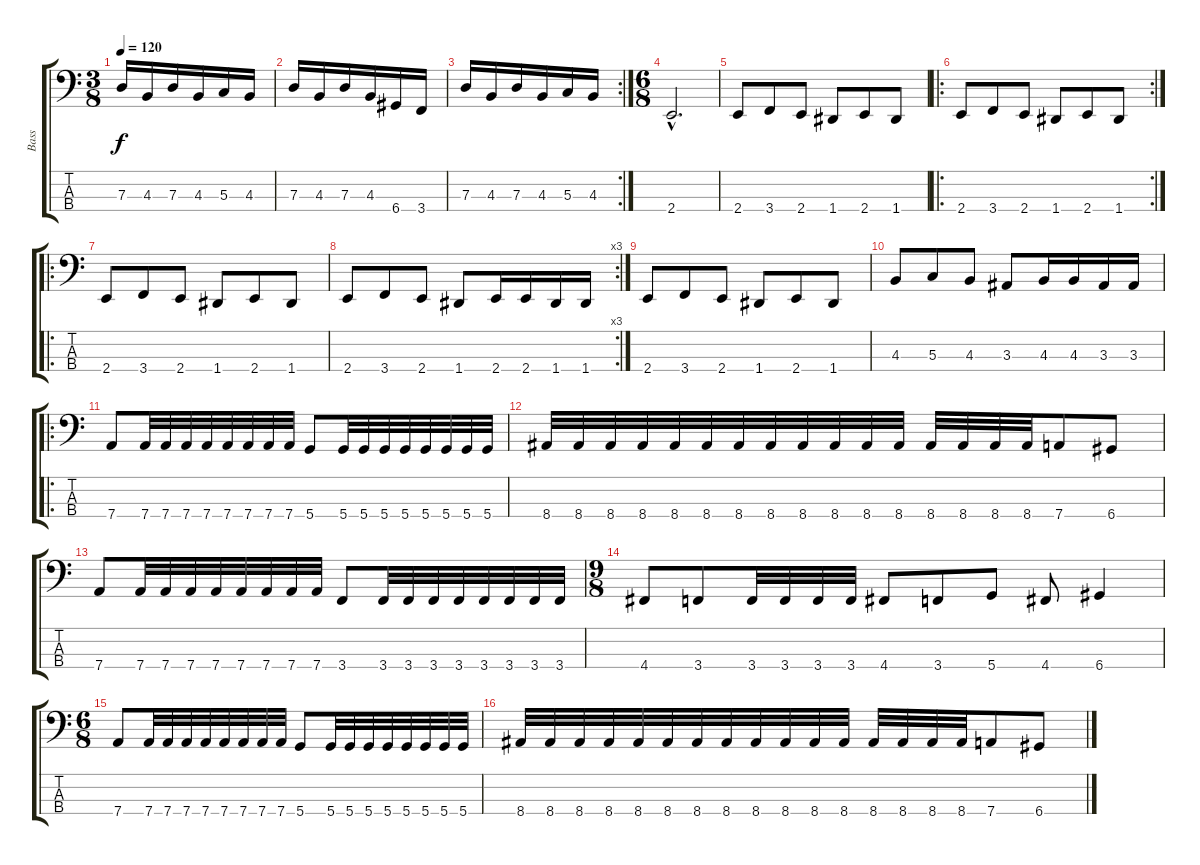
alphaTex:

\track ("Bass" "Bass") {instrument electricbassfinger}
\staff {score tabs}
\tuning (F2 C2 G1 D1) {hide}
\ts (3 8)
\tempo 120
\clef f4
\ks c
7.3.16{dy f} 4.3.16 7.3.16 4.3.16 5.3.16 4.3.16 |
7.3.16 4.3.16 7.3.16 4.3.16 6.4.16 3.4.16 |
\rc 2
7.3.16 4.3.16 7.3.16 4.3.16 5.3.16 4.3.16 |
\ts (6 8)
2.4{hac}.2{d} |
2.4.8 3.4.8 2.4.8 1.4.8 2.4.8 1.4.8 |
\ro
\rc 2
2.4.8 3.4.8 2.4.8 1.4.8 2.4.8 1.4.8 |
\ro
2.4.8 3.4.8 2.4.8 1.4.8 2.4.8 1.4.8 |
\rc 3
2.4.8 3.4.8 2.4.8 1.4.8 2.4.16 2.4.16 1.4.16 1.4.16 |
2.4.8 3.4.8 2.4.8 1.4.8 2.4.8 1.4.8 |
4.3.8 5.3.8 4.3.8 3.3.8 4.3.16 4.3.16 3.3.16 3.3.16 |
\ro
7.4.8 7.4.32 7.4.32 7.4.32 7.4.32 7.4.32 7.4.32 7.4.32 7.4.32 5.4.8 5.4.32 5.4.32 5.4.32 5.4.32 5.4.32 5.4.32 5.4.32 5.4.32 |
8.4.32 8.4.32 8.4.32 8.4.32 8.4.32 8.4.32 8.4.32 8.4.32 8.4.32 8.4.32 8.4.32 8.4.32 8.4.32 8.4.32 8.4.32 8.4.32 7.4.8 6.4.8 |
7.4.8 7.4.32 7.4.32 7.4.32 7.4.32 7.4.32 7.4.32 7.4.32 7.4.32 3.4.8 3.4.32 3.4.32 3.4.32 3.4.32 3.4.32 3.4.32 3.4.32 3.4.32 |
\ts (9 8)
4.4.8 3.4.8 3.4.32 3.4.32 3.4.32 3.4.32 4.4.8 3.4.8 5.4.8 4.4.8 6.4.4 |
\ts (6 8)
7.4.8 7.4.32 7.4.32 7.4.32 7.4.32 7.4.32 7.4.32 7.4.32 7.4.32 5.4.8 5.4.32 5.4.32 5.4.32 5.4.32 5.4.32 5.4.32 5.4.32 5.4.32 |
8.4.32 8.4.32 8.4.32 8.4.32 8.4.32 8.4.32 8.4.32 8.4.32 8.4.32 8.4.32 8.4.32 8.4.32 8.4.32 8.4.32 8.4.32 8.4.32 7.4.8 6.4.8
